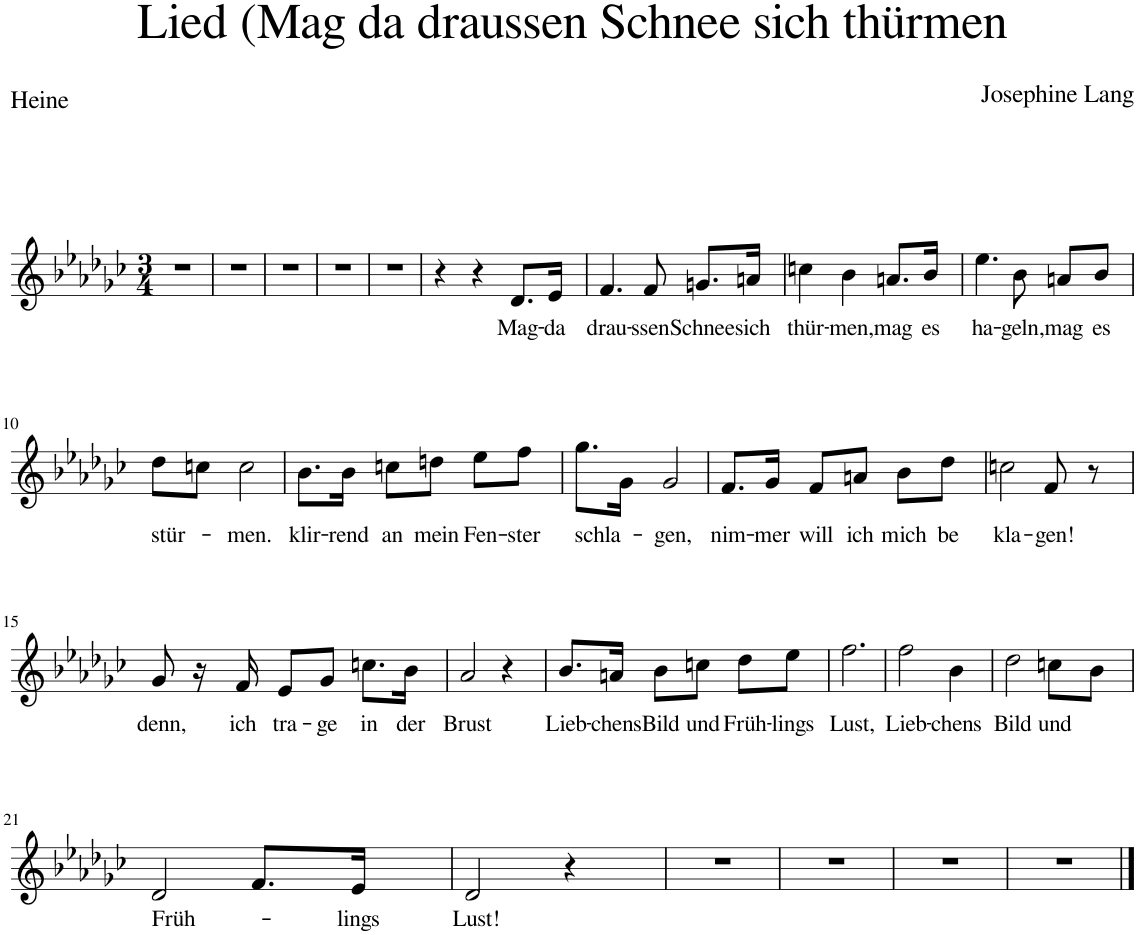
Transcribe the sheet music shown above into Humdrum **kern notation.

**kern	**text
*part1	*part1
*staff1	*staff1
*I"Piano	*
*I'Pno	*
*clefG2	*
*k[b-e-a-d-g-c-]	*
*M3/4	*
=1	=1
2.r	.
=2	=2
2.r	.
=3	=3
2.r	.
=4	=4
2.r	.
=5	=5
2.r	.
=6	=6
4r	.
4r	.
!	!LO:LY:b
8.d-/L	Mag-
!	!LO:LY:b
16e-/Jk	-da
=7	=7
!	!LO:LY:b
4.f/	drau-
!	!LO:LY:b
8f/	-ssen
!	!LO:LY:b
8.gn/L	Schnee
!	!LO:LY:b
16an/Jk	sich
=8	=8
!	!LO:LY:b
4ccn\	thür-
!	!LO:LY:b
4b-\	-men,
!	!LO:LY:b
8.an/L	mag
!	!LO:LY:b
16b-/Jk	es
=9	=9
!	!LO:LY:b
4.ee-\	ha-
!	!LO:LY:b
8b-\	-geln,
!	!LO:LY:b
8an/L	mag
!	!LO:LY:b
8b-/J	es
!!LO:LB:g=z
=10	=10
!	!LO:LY:b
8dd-\L	stür-
8ccn\J	.
!	!LO:LY:b
2cc\	-men.
=11	=11
!	!LO:LY:b
8.b-\L	klir-
!	!LO:LY:b
16b-\Jk	-rend
!	!LO:LY:b
8ccn\L	an
!	!LO:LY:b
8ddn\J	mein
!	!LO:LY:b
8ee-\L	Fen-
!	!LO:LY:b
8ff\J	-ster
=12	=12
!	!LO:LY:b
8.gg-\L	schla-
16g-\Jk	.
!	!LO:LY:b
2g-/	-gen,
=13	=13
!	!LO:LY:b
8.f/L	nim-
!	!LO:LY:b
16g-/Jk	-mer
!	!LO:LY:b
8f/L	will
!	!LO:LY:b
8an/J	ich
!	!LO:LY:b
8b-\L	mich
!	!LO:LY:b
8dd-\J	be
=14	=14
!	!LO:LY:b
2ccn\	kla-
!	!LO:LY:b
8f/	-gen!
8r	.
!!LO:LB:g=z
=15	=15
!	!LO:LY:b
8g-/	denn,
16r	.
!	!LO:LY:b
16f/	ich
!	!LO:LY:b
8e-/L	tra-
!	!LO:LY:b
8g-/J	-ge
!	!LO:LY:b
8.ccn\L	in
!	!LO:LY:b
16b-\Jk	der
=16	=16
!	!LO:LY:b
2a-/	Brust
4r	.
=17	=17
!	!LO:LY:b
8.b-/L	Lieb-
!	!LO:LY:b
16an/Jk	-chens
!	!LO:LY:b
8b-\L	Bild
!	!LO:LY:b
8ccn\J	und
!	!LO:LY:b
8dd-\L	Früh-
!	!LO:LY:b
8ee-\J	-lings
=18	=18
!	!LO:LY:b
2.ff\	Lust,
=19	=19
!	!LO:LY:b
2ff\	Lieb-
!	!LO:LY:b
4b-\	-chens
=20	=20
!	!LO:LY:b
2dd-\	Bild
!	!LO:LY:b
8ccn\L	und
8b-\J	.
!!LO:LB:g=z
=21	=21
!	!LO:LY:b
2d-/	Früh-
8.f/L	.
!	!LO:LY:b
16e-/Jk	-lings
=22	=22
!	!LO:LY:b
2d-/	Lust!
4r	.
=23	=23
2.r	.
=24	=24
2.r	.
=25	=25
2.r	.
=26	=26
2.r	.
==	==
*-	*-
